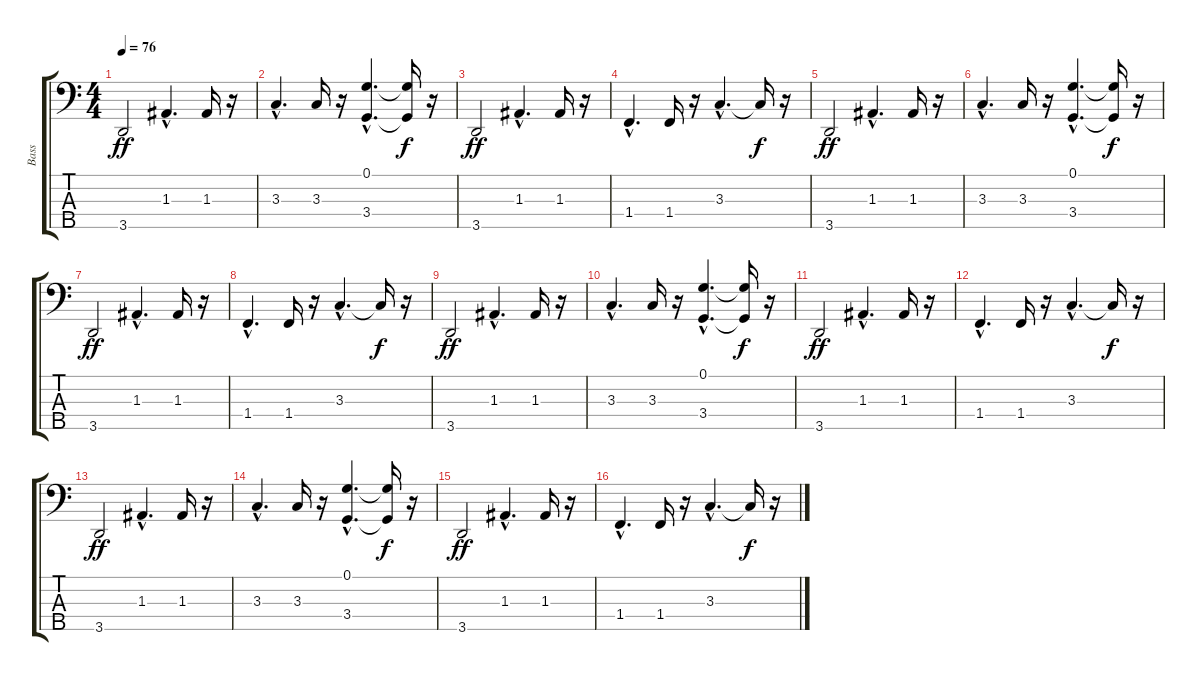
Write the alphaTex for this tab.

\track ("Bass" "Bass") {instrument electricbassfinger}
\staff {score tabs}
\tuning (G2 D2 A1 E1 B0) {hide}
\ts (4 4)
\tempo 76
\clef f4
\ks c
3.5.2{dy ff instrument electricbassfinger} 1.3{hac}.4{d} 1.3.16 r.16 |
3.3{hac}.4{d} 3.3.16 r.16 (0.1{hac} 3.4{hac}).4{d} (0.1{t} 3.4{t}).16{dy f} r.16 |
3.5.2{dy ff instrument electricbassfinger} 1.3{hac}.4{d} 1.3.16 r.16 |
1.4{hac}.4{d} 1.4.16 r.16 3.3{hac}.4{d} 3.3{t}.16{dy f} r.16 |
3.5.2{dy ff instrument electricbassfinger} 1.3{hac}.4{d} 1.3.16 r.16 |
3.3{hac}.4{d} 3.3.16 r.16 (0.1{hac} 3.4{hac}).4{d} (0.1{t} 3.4{t}).16{dy f} r.16 |
3.5.2{dy ff instrument electricbassfinger} 1.3{hac}.4{d} 1.3.16 r.16 |
1.4{hac}.4{d} 1.4.16 r.16 3.3{hac}.4{d} 3.3{t}.16{dy f} r.16 |
3.5.2{dy ff instrument electricbassfinger} 1.3{hac}.4{d} 1.3.16 r.16 |
3.3{hac}.4{d} 3.3.16 r.16 (0.1{hac} 3.4{hac}).4{d} (0.1{t} 3.4{t}).16{dy f} r.16 |
3.5.2{dy ff instrument electricbassfinger} 1.3{hac}.4{d} 1.3.16 r.16 |
1.4{hac}.4{d} 1.4.16 r.16 3.3{hac}.4{d} 3.3{t}.16{dy f} r.16 |
3.5.2{dy ff instrument electricbassfinger} 1.3{hac}.4{d} 1.3.16 r.16 |
3.3{hac}.4{d} 3.3.16 r.16 (0.1{hac} 3.4{hac}).4{d} (0.1{t} 3.4{t}).16{dy f} r.16 |
3.5.2{dy ff instrument electricbassfinger} 1.3{hac}.4{d} 1.3.16 r.16 |
1.4{hac}.4{d} 1.4.16 r.16 3.3{hac}.4{d} 3.3{t}.16{dy f} r.16
